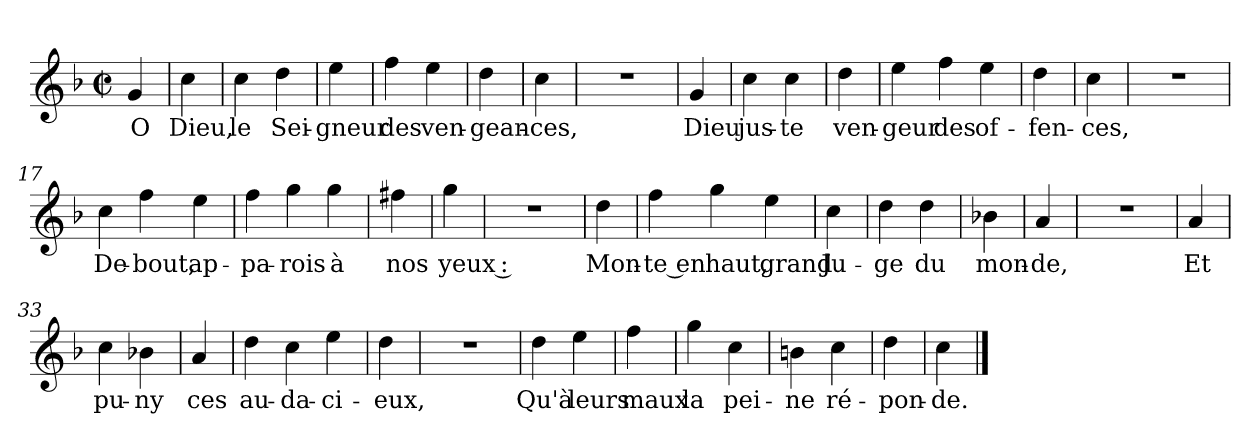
**kern	**text
*part1	*part1
*staff1	*staff1
*clefG2	*
*k[b-]	*
*F:	*
*M2/2	*
*met(c|)	*
=1	=1
4g	O
=2	=2
4cc	Dieu,
=3	=3
4cc	le
4dd	Sei-
=4	=4
4ee	-gneur
=5	=5
4ff	des
4ee	ven-
=6	=6
4dd	-gean-
=7	=7
4cc	-ces,
=8	=8
1r	.
=9	=9
4g	Dieu
=10	=10
4cc	jus-
4cc	-te
=11	=11
4dd	ven-
=12	=12
4ee	-geur
4ff	des
4ee	of-
=14	=14
4dd	-fen-
=15	=15
4cc	-ces,
=16	=16
1r	.
=17	=17
4cc	De-
4ff	-bout,
4ee	ap-
=19	=19
4ff	-pa-
4gg	-rois
4gg	à
=21	=21
4ff#X	nos
=22	=22
4gg	yeux :
=23	=23
1r	.
=24	=24
4dd	Mon-
=25	=25
4ff	-te en
4gg	haut,
4ee	grand
=27	=27
4cc	Ju-
=28	=28
4dd	-ge
4dd	du
=29	=29
4b-X	mon-
=30	=30
4a	-de,
=31	=31
1r	.
=32	=32
4a	Et
=33	=33
4cc	pu-
4b-X	-ny
=34	=34
4a	ces
=35	=35
4dd	au-
4cc	-da-
4ee	-ci-
=37	=37
4dd	-eux,
=38	=38
1r	.
=39	=39
4dd	Qu'à
4ee	leurs
=40	=40
4ff	maux
=41	=41
4gg	la
4cc	pei-
=42	=42
4b	-ne
4cc	ré-
=43	=43
4dd	-pon-
=44	=44
4cc	-de.
==	==
*-	*-
